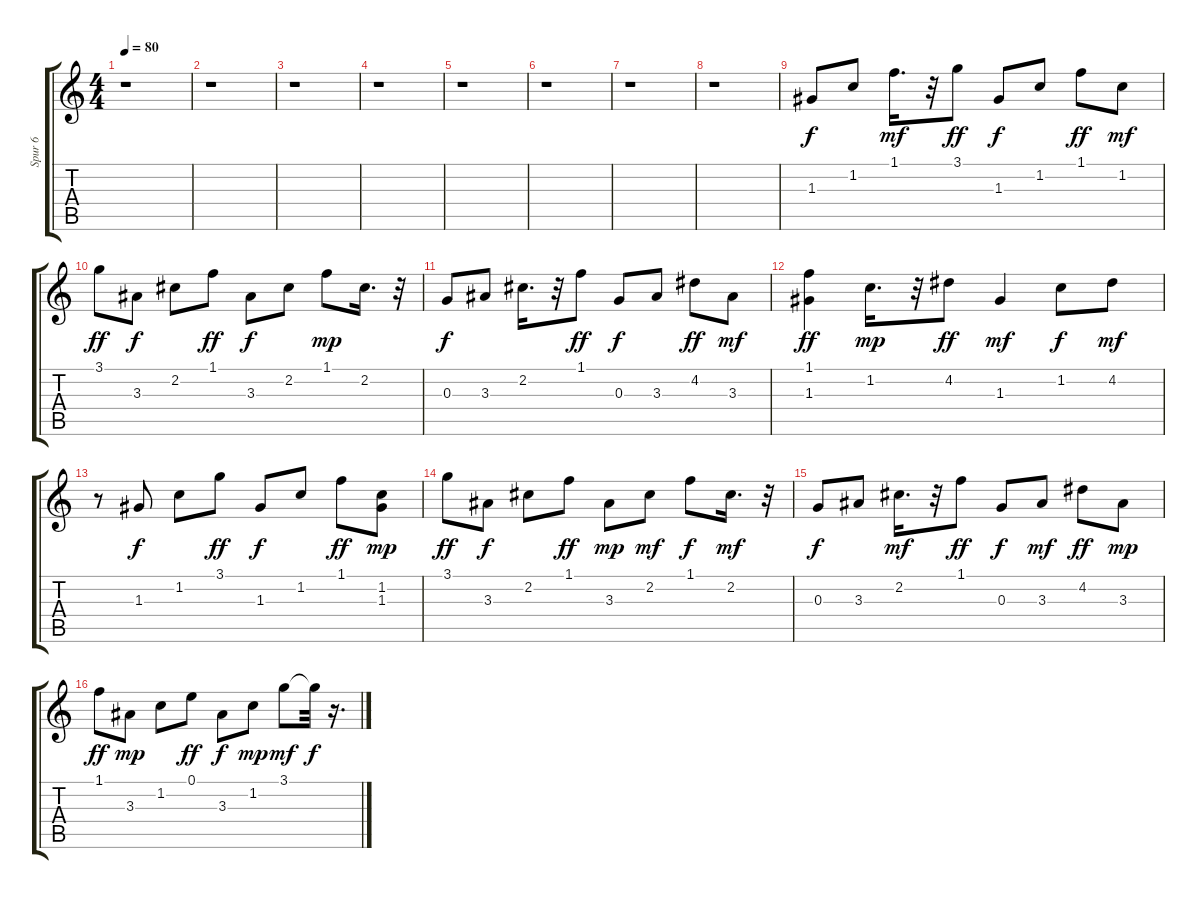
\track ("Spur 6" "Spur 6") {instrument electricguitarclean}
\staff {score tabs}
\tuning (E4 B3 G3 D3 A2 E2) {hide}
\ts (4 4)
\tempo 80
\clef g2
\ks c
r.1{dy f} |
r.1 |
r.1 |
r.1 |
r.1 |
r.1 |
r.1 |
r.1 |
1.3.8 1.2.8 1.1.16{d dy mf} r.32 3.1.8{dy ff} 1.3.8{dy f} 1.2.8 1.1.8{dy ff} 1.2.8{dy mf} |
3.1.8{dy ff} 3.3.8{dy f} 2.2.8 1.1.8{dy ff} 3.3.8{dy f} 2.2.8 1.1.8{dy mp} 2.2.16{d} r.32 |
0.3.8{dy f} 3.3.8 2.2.16{d} r.32 1.1.8{dy ff} 0.3.8{dy f} 3.3.8 4.2.8{dy ff} 3.3.8{dy mf} |
(1.1 1.3).4{dy ff} 1.2.16{d dy mp} r.32 4.2.8{dy ff} 1.3.4{dy mf} 1.2.8{dy f} 4.2.8{dy mf} |
r.8 1.3.8{dy f} 1.2.8 3.1.8{dy ff} 1.3.8{dy f} 1.2.8 1.1.8{dy ff} (1.2 1.3).8{dy mp} |
3.1.8{dy ff} 3.3.8{dy f} 2.2.8 1.1.8{dy ff} 3.3.8{dy mp} 2.2.8{dy mf} 1.1.8{dy f} 2.2.16{d dy mf} r.32 |
0.3.8{dy f} 3.3.8 2.2.16{d dy mf} r.32 1.1.8{dy ff} 0.3.8{dy f} 3.3.8{dy mf} 4.2.8{dy ff} 3.3.8{dy mp} |
1.1.8{dy ff} 3.3.8{dy mp} 1.2.8 0.1.8{dy ff} 3.3.8{dy f} 1.2.8{dy mp} 3.1.8{dy mf} 3.1{t}.32{dy f} r.16{d}
